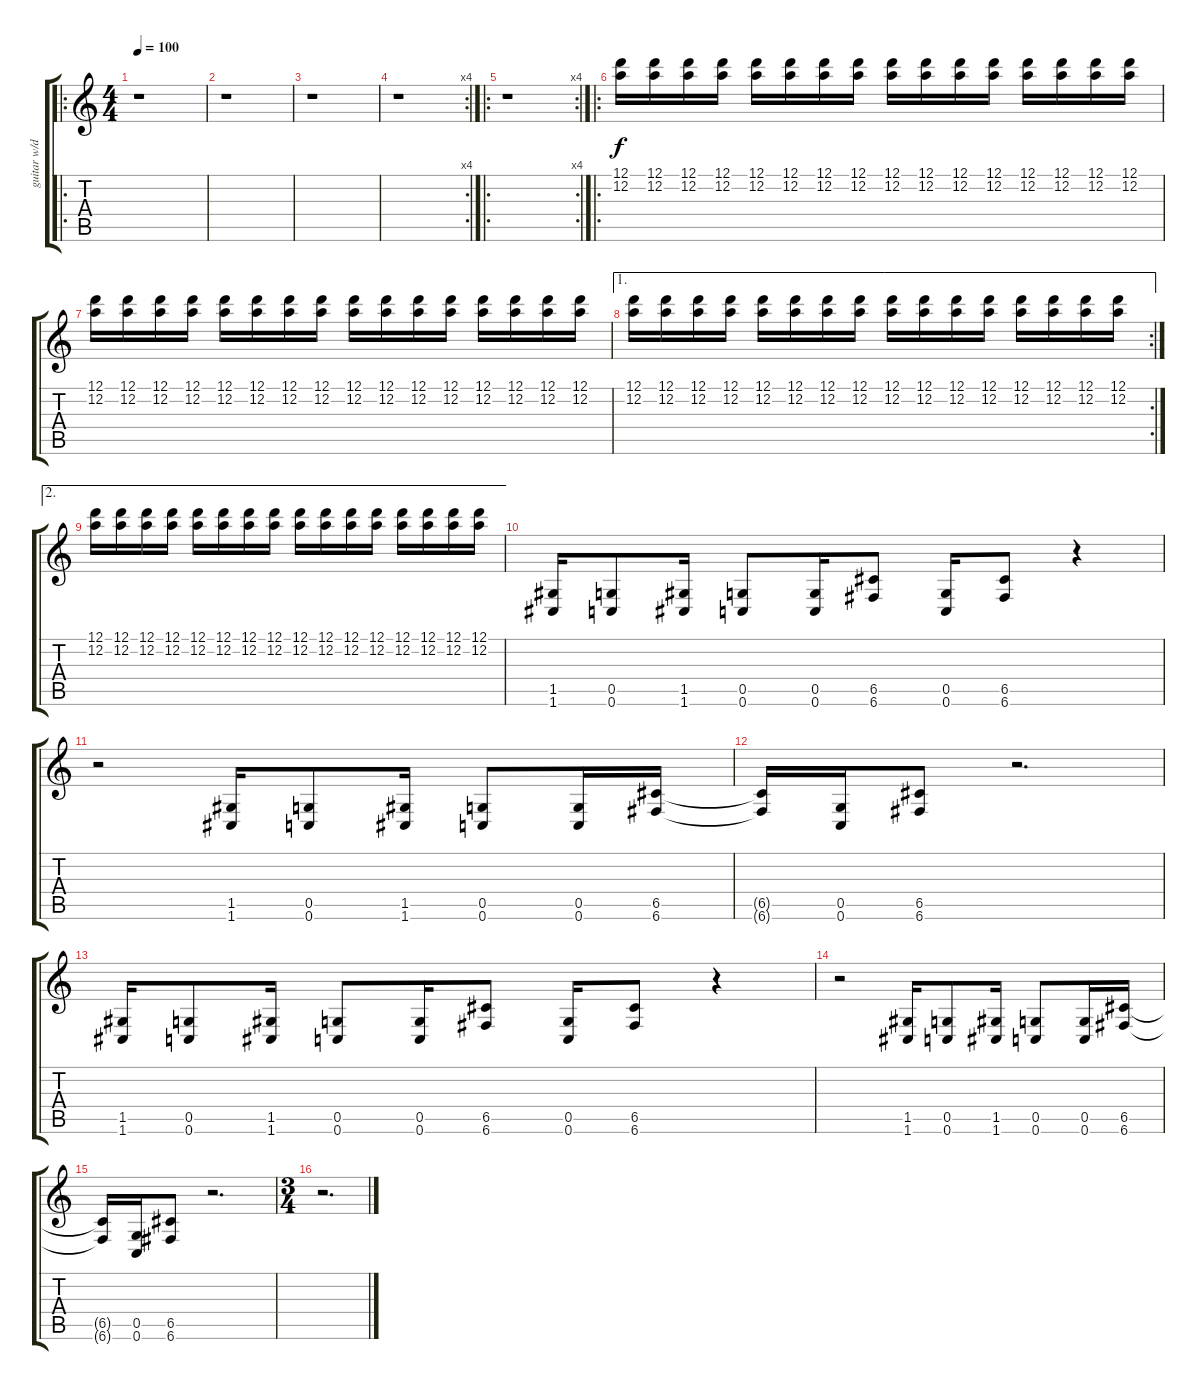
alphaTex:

\track ("guitar w/dist" "guitar w/d") {instrument distortionguitar}
\staff {score tabs}
\tuning (D4 A3 F3 C3 G2 C2) {hide}
\ro
\ts (4 4)
\tempo 100
\clef g2
\ks c
r.1{dy f} |
r.1 |
r.1 |
\rc 4
r.1 |
\ro
\rc 4
r.1 |
\ro
(12.1 12.2).16 (12.1 12.2).16 (12.1 12.2).16 (12.1 12.2).16 (12.1 12.2).16 (12.1 12.2).16 (12.1 12.2).16 (12.1 12.2).16 (12.1 12.2).16 (12.1 12.2).16 (12.1 12.2).16 (12.1 12.2).16 (12.1 12.2).16 (12.1 12.2).16 (12.1 12.2).16 (12.1 12.2).16 |
(12.1 12.2).16 (12.1 12.2).16 (12.1 12.2).16 (12.1 12.2).16 (12.1 12.2).16 (12.1 12.2).16 (12.1 12.2).16 (12.1 12.2).16 (12.1 12.2).16 (12.1 12.2).16 (12.1 12.2).16 (12.1 12.2).16 (12.1 12.2).16 (12.1 12.2).16 (12.1 12.2).16 (12.1 12.2).16 |
\ae 1
\rc 2
(12.1 12.2).16 (12.1 12.2).16 (12.1 12.2).16 (12.1 12.2).16 (12.1 12.2).16 (12.1 12.2).16 (12.1 12.2).16 (12.1 12.2).16 (12.1 12.2).16 (12.1 12.2).16 (12.1 12.2).16 (12.1 12.2).16 (12.1 12.2).16 (12.1 12.2).16 (12.1 12.2).16 (12.1 12.2).16 |
\ae 2
(12.1 12.2).16 (12.1 12.2).16 (12.1 12.2).16 (12.1 12.2).16 (12.1 12.2).16 (12.1 12.2).16 (12.1 12.2).16 (12.1 12.2).16 (12.1 12.2).16 (12.1 12.2).16 (12.1 12.2).16 (12.1 12.2).16 (12.1 12.2).16 (12.1 12.2).16 (12.1 12.2).16 (12.1 12.2).16 |
(1.5 1.6).16 (0.5 0.6).8 (1.5 1.6).16 (0.5 0.6).8 (0.5 0.6).16 (6.5 6.6).8 (0.5 0.6).16 (6.5 6.6).8 r.4 |
r.2 (1.5 1.6).16 (0.5 0.6).8 (1.5 1.6).16 (0.5 0.6).8 (0.5 0.6).16 (6.5 6.6).16 |
(6.5{t} 6.6{t}).16 (0.5 0.6).16 (6.5 6.6).8 r.2{d} |
(1.5 1.6).16 (0.5 0.6).8 (1.5 1.6).16 (0.5 0.6).8 (0.5 0.6).16 (6.5 6.6).8 (0.5 0.6).16 (6.5 6.6).8 r.4 |
r.2 (1.5 1.6).16 (0.5 0.6).8 (1.5 1.6).16 (0.5 0.6).8 (0.5 0.6).16 (6.5 6.6).16 |
(6.5{t} 6.6{t}).16 (0.5 0.6).16 (6.5 6.6).8 r.2{d} |
\ts (3 4)
r.2{d}
